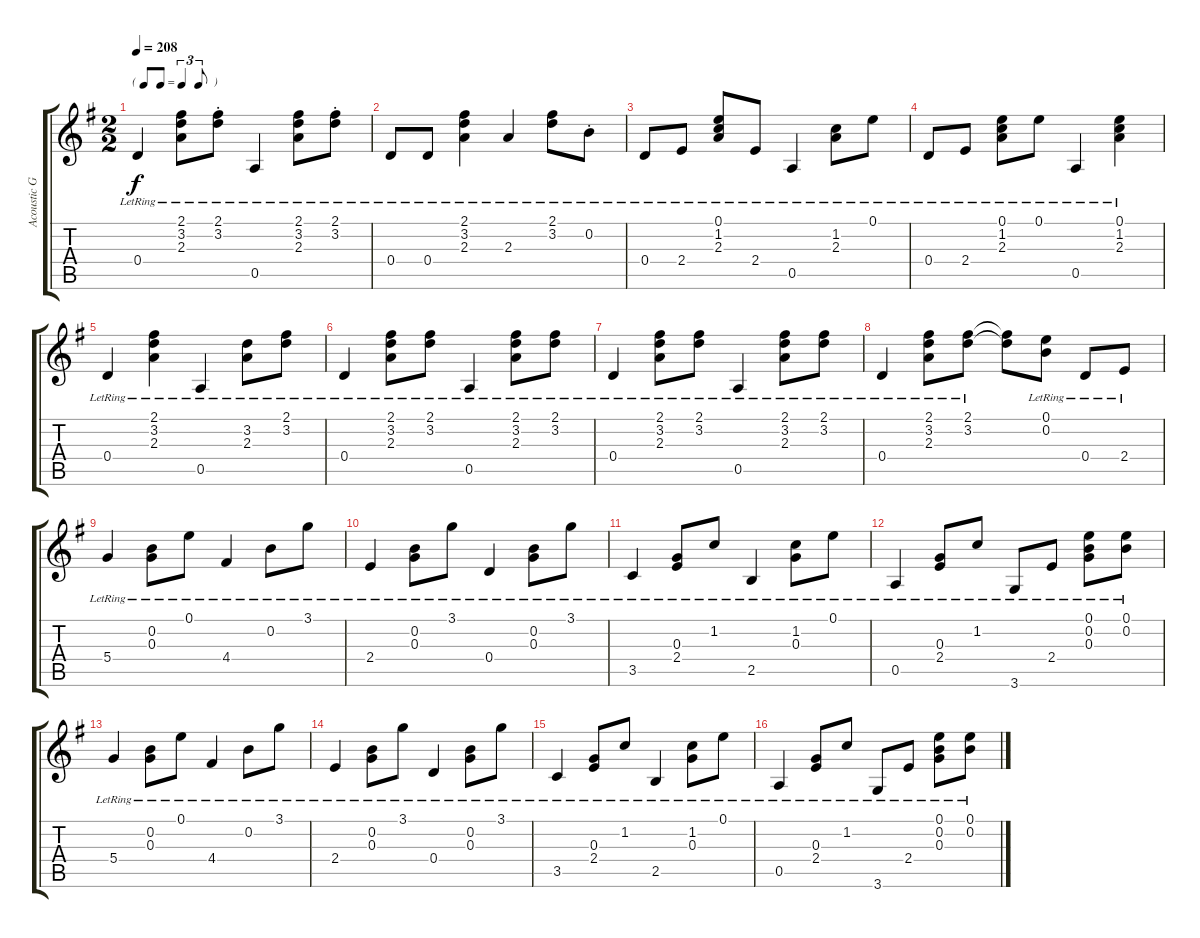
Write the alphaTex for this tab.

\track ("Acoustic Guitar" "Acoustic G") {instrument acousticguitarsteel}
\staff {score tabs}
\tuning (E4 B3 G3 D3 A2 E2) {hide}
\ts (2 2)
\tf triplet8th
\tempo 208
\clef g2
\ks g
0.4{lr}.4{dy f} (2.1{lr} 3.2{lr} 2.3{lr}).8 (2.1{st lr} 3.2{st lr}).8 0.5{lr}.4 (2.1{lr} 3.2{lr} 2.3{lr}).8 (2.1{st lr} 3.2{st lr}).8 |
0.4{lr}.8 0.4{lr}.8 (2.1{lr} 3.2{lr} 2.3{lr}).4 2.3{lr}.4 (2.1{lr} 3.2{lr}).8 0.2{st lr}.8 |
0.4{lr}.8 2.4{lr}.8 (0.1{lr} 1.2{lr} 2.3{lr}).8 2.4{lr}.8 0.5{lr}.4 (1.2{lr} 2.3{lr}).8 0.1{lr}.8 |
0.4{lr}.8 2.4{lr}.8 (0.1{lr} 1.2{lr} 2.3{lr}).8 0.1{lr}.8 0.5{lr}.4 (0.1{lr} 1.2{lr} 2.3{lr}).4 |
0.4{lr}.4 (2.1{lr} 3.2{lr} 2.3{lr}).4 0.5{lr}.4 (3.2{lr} 2.3{lr}).8 (2.1{lr} 3.2{lr}).8 |
0.4{lr}.4 (2.1{lr} 3.2{lr} 2.3{lr}).8 (2.1{lr} 3.2{lr}).8 0.5{lr}.4 (2.1{lr} 3.2{lr} 2.3{lr}).8 (2.1{lr} 3.2{lr}).8 |
0.4{lr}.4 (2.1{lr} 3.2{lr} 2.3{lr}).8 (2.1{lr} 3.2{lr}).8 0.5{lr}.4 (2.1{lr} 3.2{lr} 2.3{lr}).8 (2.1{lr} 3.2{lr}).8 |
0.4{lr}.4 (2.1{lr} 3.2{lr} 2.3{lr}).8 (2.1{lr} 3.2{lr}).8 (2.1{t} 3.2{t}).8 (0.1{lr} 0.2{lr}).8 0.4{lr}.8 2.4{lr}.8 |
5.4{lr}.4 (0.2{lr} 0.3{lr}).8 0.1{lr}.8 4.4{lr}.4 0.2{lr}.8 3.1{lr}.8 |
2.4{lr}.4 (0.2{lr} 0.3{lr}).8 3.1{lr}.8 0.4{lr}.4 (0.2{lr} 0.3{lr}).8 3.1{lr}.8 |
3.5{lr}.4 (0.3{lr} 2.4{lr}).8 1.2{lr}.8 2.5{lr}.4 (1.2{lr} 0.3{lr}).8 0.1{lr}.8 |
0.5{lr}.4 (0.3{lr} 2.4{lr}).8 1.2{lr}.8 3.6{lr}.8 2.4{lr}.8 (0.1{lr} 0.2{lr} 0.3{lr}).8 (0.1{lr} 0.2{lr}).8 |
5.4{lr}.4 (0.2{lr} 0.3{lr}).8 0.1{lr}.8 4.4{lr}.4 0.2{lr}.8 3.1{lr}.8 |
2.4{lr}.4 (0.2{lr} 0.3{lr}).8 3.1{lr}.8 0.4{lr}.4 (0.2{lr} 0.3{lr}).8 3.1{lr}.8 |
3.5{lr}.4 (0.3{lr} 2.4{lr}).8 1.2{lr}.8 2.5{lr}.4 (1.2{lr} 0.3{lr}).8 0.1{lr}.8 |
0.5{lr}.4 (0.3{lr} 2.4{lr}).8 1.2{lr}.8 3.6{lr}.8 2.4{lr}.8 (0.1{lr} 0.2{lr} 0.3{lr}).8 (0.1{lr} 0.2{lr}).8
